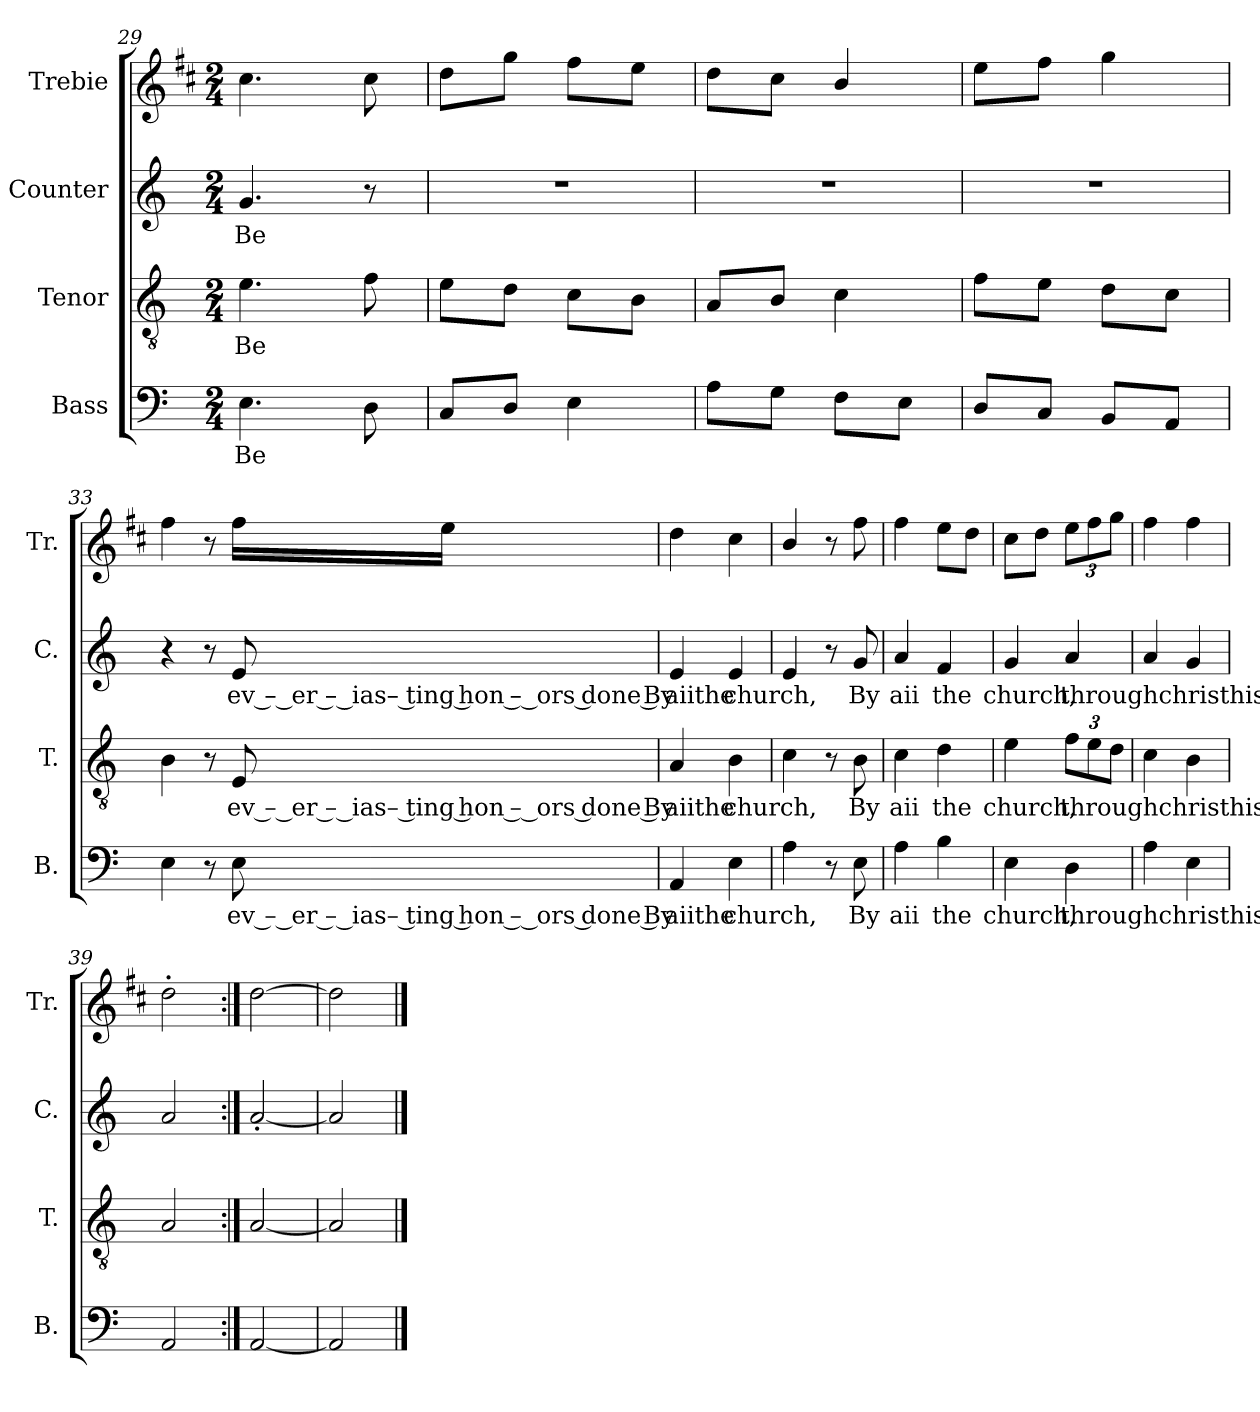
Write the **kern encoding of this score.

**kern	**text	**kern	**text	**kern	**text	**kern
*part4	*part4	*part3	*part3	*part2	*part2	*part1
*staff4	*staff4	*staff3	*staff3	*staff2	*staff2	*staff1
*I"Bass	*	*I"Tenor	*	*I"Counter	*	*I"Trebie
*I'B.	*	*I'T.	*	*I'C.	*	*I'Tr.
*clefF4	*	*clefGv2	*	*clefG2	*	*clefG2
*	*	*	*	*	*	*ITrd1c2
*k[]	*	*k[]	*	*k[]	*	*k[]
*C:	*	*C:	*	*C:	*	*C:
*M2/4	*	*M2/4	*	*M2/4	*	*M2/4
=29	=29	=29	=29	=29	=29	=29
!LO:N:head=solid	!LO:LY:a	!LO:N:head=solid	!LO:LY:a	!	!LO:LY:b	!LO:N:head=solid
4.E\	Be	4.e\	Be	4.g/	Be	4.b\
!	!	!LO:N:head=solid	!	!	!	!LO:N:head=solid
8D\	.	8f\	.	8ra	.	8b\
=30	=30	=30	=30	=30	=30	=30
!LO:N:head=solid	!	!LO:N:head=solid	!	!LO:N:vis=1	!	!LO:N:head=solid
8C/L	.	8e\L	.	2r	.	8cc\L
!	!	!	!	!	!	!LO:N:head=solid
8D/J	.	8d\J	.	.	.	8ff\J
!LO:N:head=solid	!	!LO:N:head=solid	!	!	!	!LO:N:head=solid
4E\	.	8c\L	.	.	.	8ee\L
!	!	!LO:N:head=solid	!	!	!	!
.	.	8B\J	.	.	.	8dd\J
=31	=31	=31	=31	=31	=31	=31
!LO:N:head=solid	!	!LO:N:head=solid	!	!LO:N:vis=1	!	!LO:N:head=solid
8A\L	.	8A/L	.	2r	.	8cc\L
!	!	!LO:N:head=solid	!	!	!	!LO:N:head=solid
8G\J	.	8B/J	.	.	.	8b\J
!LO:N:head=solid	!	!LO:N:head=solid	!	!	!	!LO:N:head=solid
8F\L	.	4c\	.	.	.	4a/
!LO:N:head=solid	!	!	!	!	!	!
8E\J	.	.	.	.	.	.
=32	=32	=32	=32	=32	=32	=32
!	!	!	!	!LO:N:vis=1	!	!
8D/L	.	8f\L	.	2r	.	8dd\L
!LO:N:head=solid	!	!LO:N:head=solid	!	!	!	!LO:N:head=solid
8C/J	.	8e\J	.	.	.	8ee\J
!LO:N:head=solid	!	!	!	!	!	!LO:N:head=solid
8BB/L	.	8d\L	.	.	.	4ff\
!LO:N:head=solid	!	!LO:N:head=solid	!	!	!	!
8AA/J	.	8c\J	.	.	.	.
=33	=33	=33	=33	=33	=33	=33
!LO:N:head=solid	!	!LO:N:head=solid	!	!	!	!LO:N:head=solid
4E\	.	4B\	.	4r	.	4ee\
8rC	.	8rA	.	8ra	.	8ra
!LO:N:head=solid	!LO:LY:a:rj	!LO:N:head=solid	!LO:LY:a:rj	!LO:N:head=solid	!LO:LY:b:rj	!LO:N:head=solid
8E\	ev – er – ias– ting hon – ors done By	8E/	ev – er – ias– ting hon – ors done By	8e/	ev – er – ias– ting hon – ors done By	16ee\LL
.	.	.	.	.	.	16dd\JJ
=34	=34	=34	=34	=34	=34	=34
!LO:N:head=solid	!LO:LY:a	!LO:N:head=solid	!LO:LY:a	!LO:N:head=solid	!LO:LY:b	!LO:N:head=solid
4AA/	aiithe	4A/	aiithe	4e/	aiithe	4cc\
!LO:N:head=solid	!LO:LY:a	!LO:N:head=solid	!LO:LY:a	!LO:N:head=solid	!LO:LY:b	!LO:N:head=solid
4E\	church,	4B\	church,	4e/	church,	4b\
=35	=35	=35	=35	=35	=35	=35
!LO:N:head=solid	!	!LO:N:head=solid	!	!LO:N:head=solid	!	!LO:N:head=solid
4A\	.	4c\	.	4e/	.	4a/
8rC	.	8rA	.	8ra	.	8ra
!LO:N:head=solid	!LO:LY:a	!LO:N:head=solid	!LO:LY:a	!	!LO:LY:b	!LO:N:head=solid
8E\	By	8B\	By	8g/	By	8ee\
=36	=36	=36	=36	=36	=36	=36
!LO:N:head=solid	!LO:LY:a	!LO:N:head=solid	!LO:LY:a	!LO:N:head=solid	!LO:LY:b	!LO:N:head=solid
4A\	aii	4c\	aii	4a/	aii	4ee\
!LO:N:head=solid	!LO:LY:a	!	!LO:LY:a	!LO:N:head=solid	!LO:LY:b	!
4B\	the	4d\	the	4f/	the	8dd\L
!	!	!	!	!	!	!LO:N:head=solid
.	.	.	.	.	.	8cc\J
=37	=37	=37	=37	=37	=37	=37
!LO:N:head=solid	!LO:LY:a	!LO:N:head=solid	!LO:LY:a	!	!LO:LY:b	!LO:N:head=solid
4E\	church,	4e\	church,	4g/	church,	8b\L
!	!	!	!	!	!	!LO:N:head=solid
.	.	.	.	.	.	8cc\J
!	!LO:LY:a	!	!	!	!	!
*	*	*Xbrackettup	*	*	*	*
!	!	!LO:N:head=solid	!LO:LY:a	!LO:N:head=solid	!LO:LY:b	!
*	*	*	*	*	*	*Xbrackettup
4D\	throughchristhis5on.	12f\L	throughchristhis5on.	4a/	throughchristhis5on.	12dd\L
!	!	!LO:N:head=solid	!	!	!	!LO:N:head=solid
.	.	12e\	.	.	.	12ee\
!	!	!	!	!	!	!LO:N:head=solid
.	.	12d\J	.	.	.	12ff\J
=38	=38	=38	=38	=38	=38	=38
!LO:N:head=solid	!	!LO:N:head=solid	!	!LO:N:head=solid	!	!LO:N:head=solid
4A\	.	4c\	.	4a/	.	4ee\
!LO:N:head=solid	!	!LO:N:head=solid	!	!	!	!LO:N:head=solid
4E\	.	4B\	.	4g/	.	4ee\
=39	=39	=39	=39	=39	=39	=39
!LO:N:head=open	!	!LO:N:head=open	!	!LO:N:head=open	!	!
2AA/	.	2A/	.	2a/	.	2cc'>\
=40:|!	=40:|!	=40:|!	=40:|!	=40:|!	=40:|!	=40:|!
!LO:N:head=open	!	!LO:N:head=open	!	!LO:N:head=open	!	!
[<2AA/	.	[<2A/	.	[<2a'</	.	[>2cc\
=41	=41	=41	=41	=41	=41	=41
!LO:N:head=open	!	!LO:N:head=open	!	!LO:N:head=open	!	!
2AA/]	.	2A/]	.	2a/]	.	2cc\]
==	==	==	==	==	==	==
*-	*-	*-	*-	*-	*-	*-
